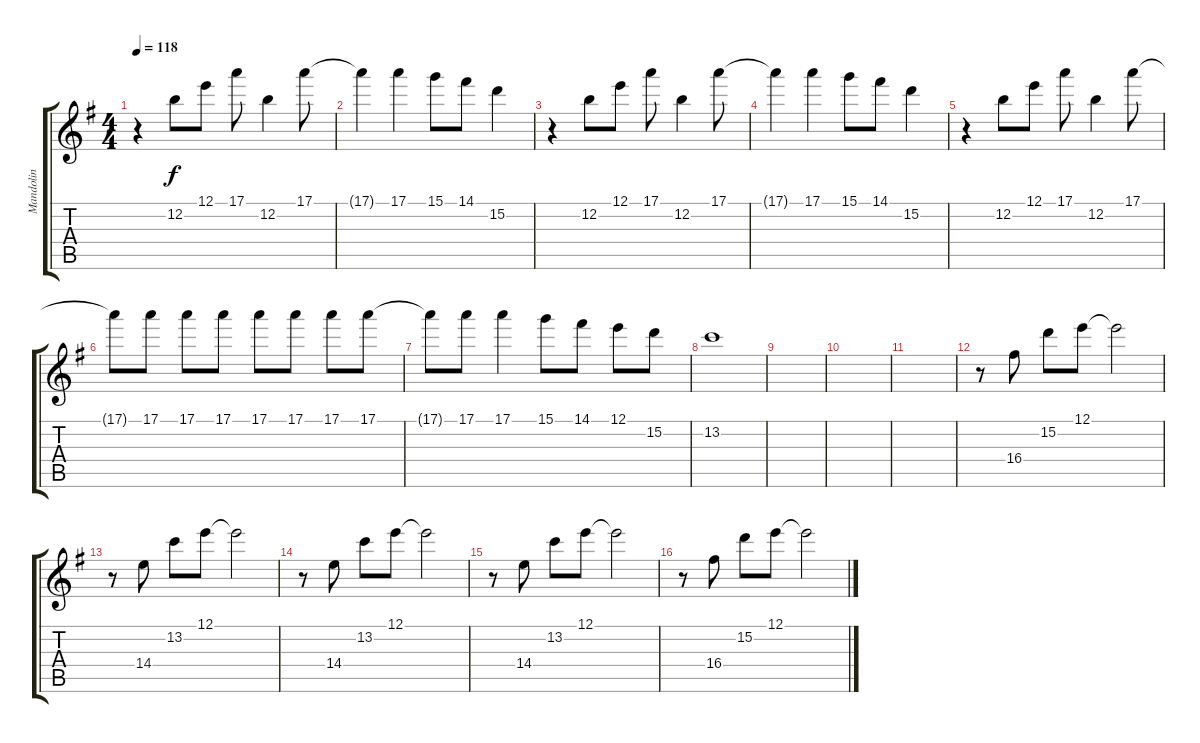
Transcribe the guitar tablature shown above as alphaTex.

\track ("Mandolin" "Mandolin") {instrument acousticguitarsteel}
\staff {score tabs}
\tuning (E4 B3 G3 D3 A2 E2) {hide}
\ts (4 4)
\tempo 118
\clef g2
\ks g
r.4{dy f} 12.2.8 12.1.8 17.1.8 12.2.4 17.1.8 |
17.1{t}.4 17.1.4 15.1.8 14.1.8 15.2.4 |
r.4 12.2.8 12.1.8 17.1.8 12.2.4 17.1.8 |
17.1{t}.4 17.1.4 15.1.8 14.1.8 15.2.4 |
r.4 12.2.8 12.1.8 17.1.8 12.2.4 17.1.8 |
17.1{t}.8 17.1.8 17.1.8 17.1.8 17.1.8 17.1.8 17.1.8 17.1.8 |
17.1{t}.8 17.1.8 17.1.4 15.1.8 14.1.8 12.1.8 15.2.8 |
13.2.1 |
|
|
|
r.8 16.4.8 15.2.8 12.1.8 12.1{t}.2 |
r.8 14.4.8 13.2.8 12.1.8 12.1{t}.2 |
r.8 14.4.8 13.2.8 12.1.8 12.1{t}.2 |
r.8 14.4.8 13.2.8 12.1.8 12.1{t}.2 |
r.8 16.4.8 15.2.8 12.1.8 12.1{t}.2
